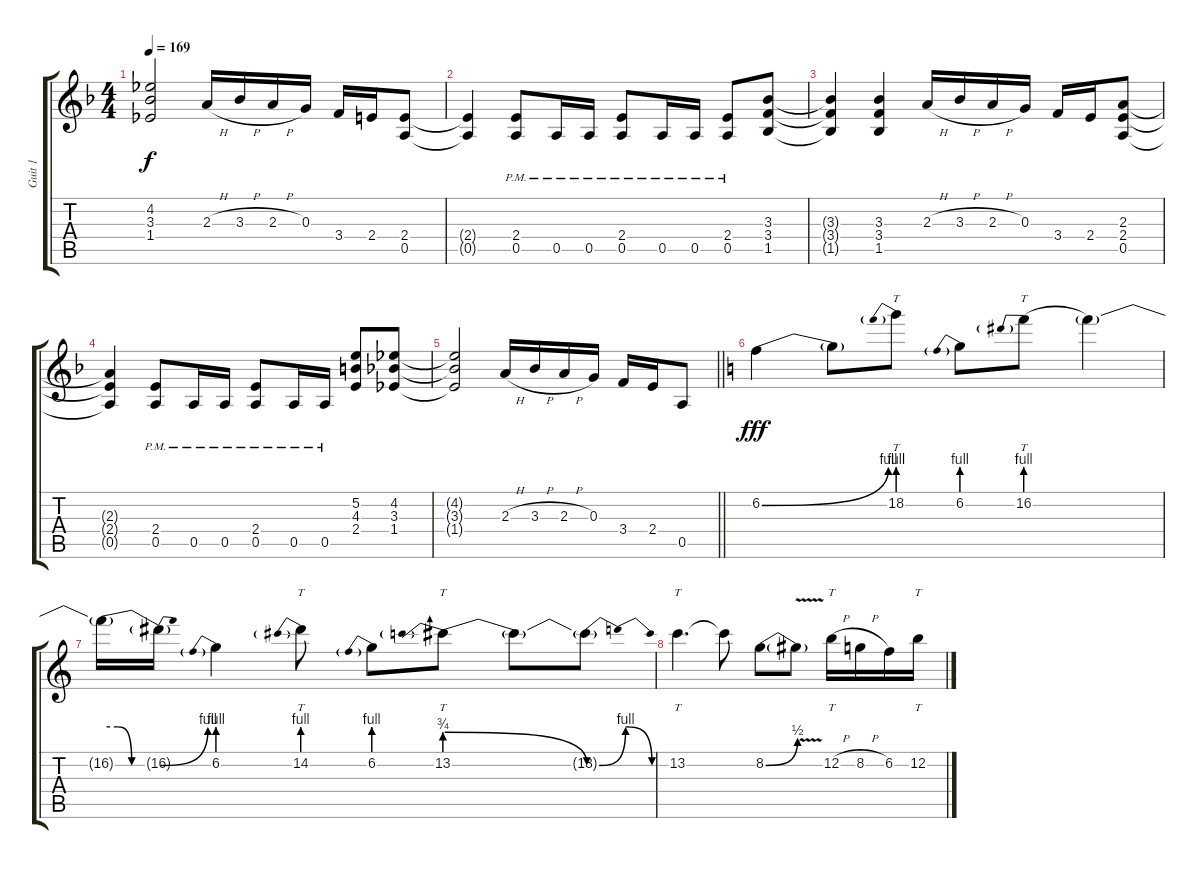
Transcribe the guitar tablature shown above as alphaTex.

\track ("Guit 1" "Guit 1") {instrument distortionguitar}
\staff {score tabs}
\tuning (E4 B3 G3 D3 A2 E2) {hide}
\ts (4 4)
\tempo 169
\clef g2
\ks f
(4.2{t} 3.3{t} 1.4{t}).2{dy f} 2.3{h}.16 3.3{h}.16 2.3{h}.16 0.3.16 3.4.16 2.4.16 (2.4 0.5).8 |
(2.4{t} 0.5{t}).4 (2.4{pm} 0.5{pm}).8 0.5{pm}.16 0.5{pm}.16 (2.4{pm} 0.5{pm}).8 0.5{pm}.16 0.5{pm}.16 (2.4{pm} 0.5{pm}).8 (3.3 3.4 1.5).8 |
(3.3{t} 3.4{t} 1.5{t}).4 (3.3 3.4 1.5).4 2.3{h}.16 3.3{h}.16 2.3{h}.16 0.3.16 3.4.16 2.4.16 (2.3 2.4 0.5).8 |
(2.3{t} 2.4{t} 0.5{t}).4 (2.4{pm} 0.5{pm}).8 0.5{pm}.16 0.5{pm}.16 (2.4{pm} 0.5{pm}).8 0.5{pm}.16 0.5{pm}.16 (5.2 4.3 2.4).8 (4.2 3.3 1.4).8 |
\barLineRight lightlight
(4.2{t} 3.3{t} 1.4{t}).2 2.3{h}.16 3.3{h}.16 2.3{h}.16 0.3.16 3.4.16 2.4.16 0.5.8 |
\ks c
6.2{be (bend 0 0 60 4)}.4{dy fff volume 16 balance 6 instrument distortionguitar} 6.2{t}.8 18.2{be (prebend 0 4 60 4)}.8{tt} 6.2{be (prebend 0 4 60 4)}.8 16.2{be (prebend 0 4 60 4)}.8{tt} 16.2{t}.4 |
16.2{be (custom 0 4 15 4 30 0 60 0) t}.16 16.2{be (bend 0 0 60 4) t}.16 6.2{be (prebend 0 4 60 4)}.4 14.2{be (prebend 0 4 60 4)}.8{tt} 6.2{be (prebend 0 4 60 4)}.8 13.2{be (prebendrelease 0 3 60 0)}.8{tt} 13.2{t}.8 13.2{be (bendrelease 0 0 55 4 55 4 60 0) t}.8 |
13.2.4{tt d} 13.2{t}.8 8.2{be (bend 0 0 60 2)}.8 8.2{v t}.8 12.2{h}.16{tt} 8.2{h}.16 6.2.16 12.2{h}.16{tt}
